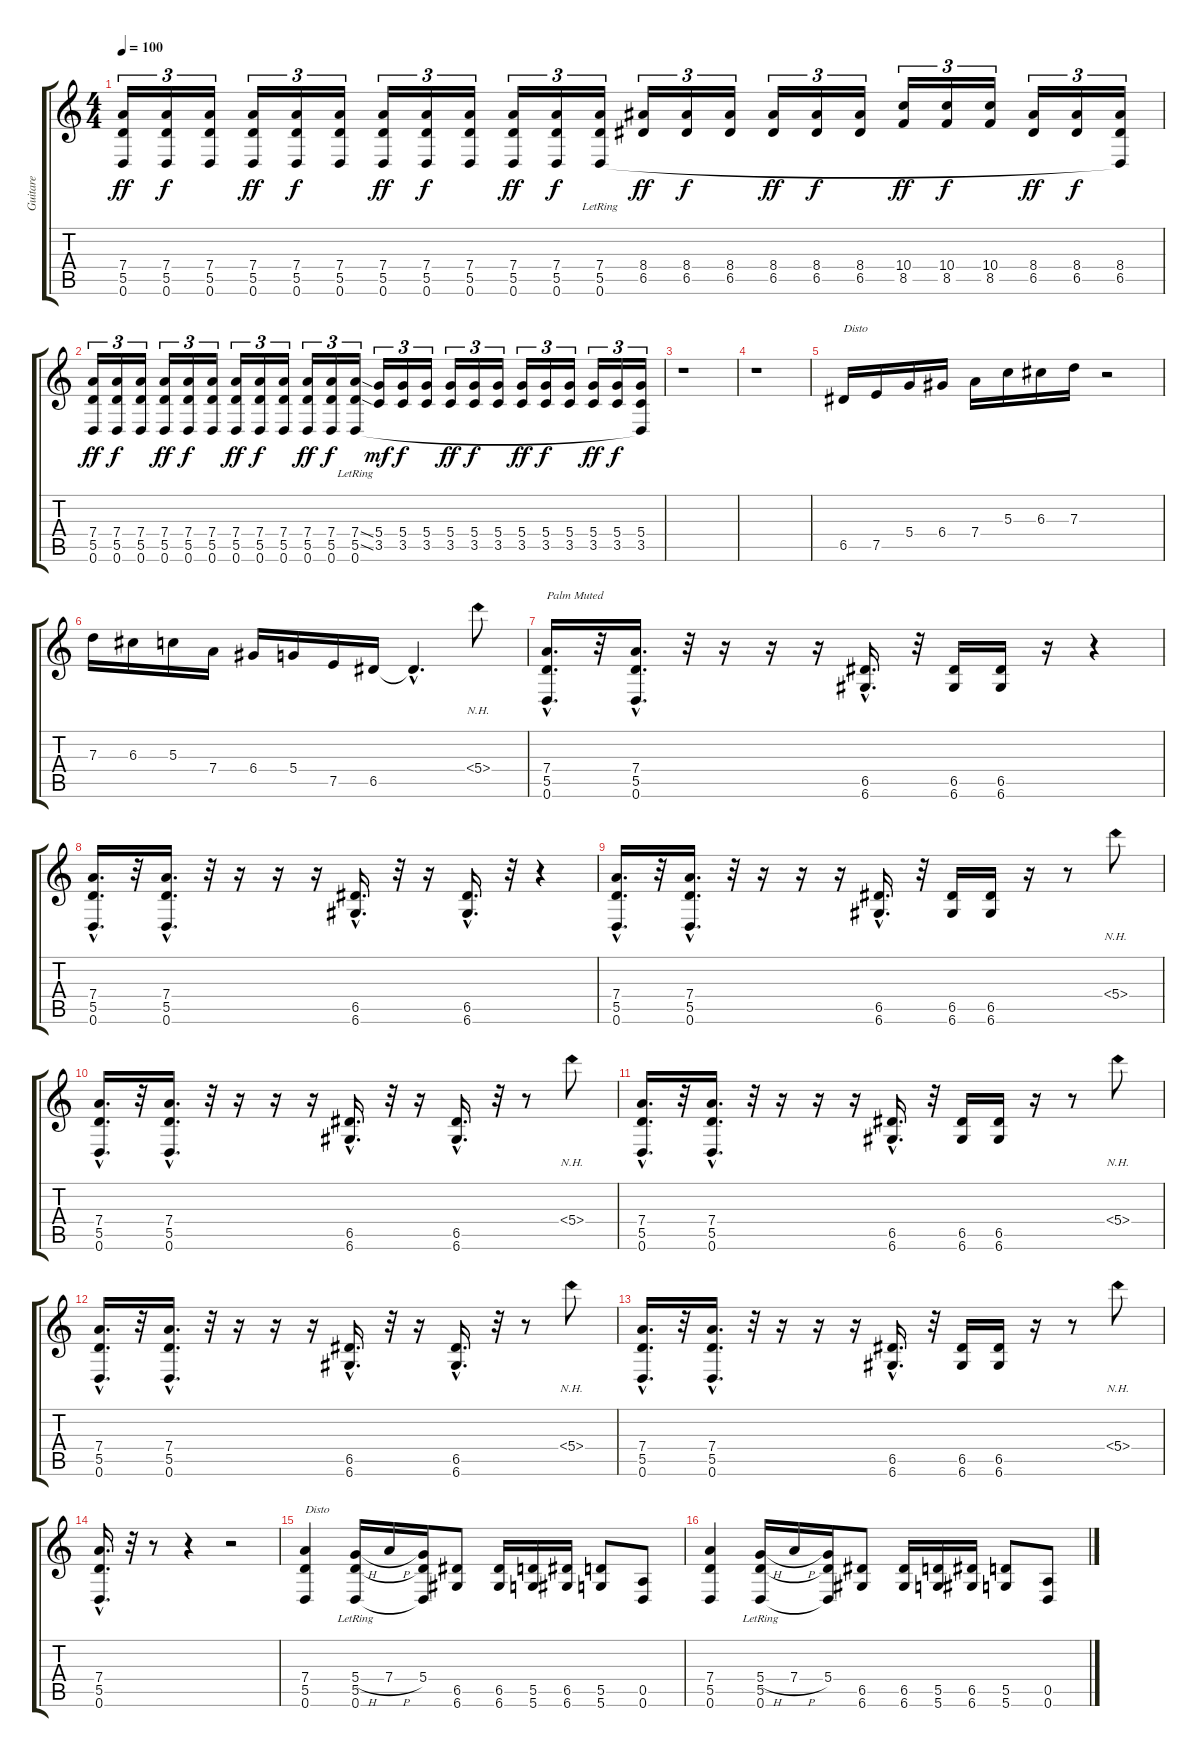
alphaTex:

\track ("Guitare" "Guitare") {instrument distortionguitar}
\staff {score tabs}
\tuning (E4 B3 G3 D3 A2 D2) {hide}
\ts (4 4)
\tempo 100
\clef g2
\ks c
(7.4 5.5 0.6).16{tu (3 2) dy ff} (7.4 5.5 0.6).16{tu (3 2) dy f} (7.4 5.5 0.6).16{tu (3 2)} (7.4 5.5 0.6).16{tu (3 2) dy ff} (7.4 5.5 0.6).16{tu (3 2) dy f} (7.4 5.5 0.6).16{tu (3 2)} (7.4 5.5 0.6).16{tu (3 2) dy ff} (7.4 5.5 0.6).16{tu (3 2) dy f} (7.4 5.5 0.6).16{tu (3 2)} (7.4 5.5 0.6).16{tu (3 2) dy ff} (7.4 5.5 0.6).16{tu (3 2) dy f} (7.4 5.5 0.6{lr}).16{tu (3 2)} (8.4 6.5).16{tu (3 2) dy ff} (8.4 6.5).16{tu (3 2) dy f} (8.4 6.5).16{tu (3 2)} (8.4 6.5).16{tu (3 2) dy ff} (8.4 6.5).16{tu (3 2) dy f} (8.4 6.5).16{tu (3 2)} (10.4 8.5).16{tu (3 2) dy ff} (10.4 8.5).16{tu (3 2) dy f} (10.4 8.5).16{tu (3 2)} (8.4 6.5).16{tu (3 2) dy ff} (8.4 6.5).16{tu (3 2) dy f} (8.4 6.5 0.6{t}).16{tu (3 2)} |
(7.4 5.5 0.6).16{tu (3 2) dy ff} (7.4 5.5 0.6).16{tu (3 2) dy f} (7.4 5.5 0.6).16{tu (3 2)} (7.4 5.5 0.6).16{tu (3 2) dy ff} (7.4 5.5 0.6).16{tu (3 2) dy f} (7.4 5.5 0.6).16{tu (3 2)} (7.4 5.5 0.6).16{tu (3 2) dy ff} (7.4 5.5 0.6).16{tu (3 2) dy f} (7.4 5.5 0.6).16{tu (3 2)} (7.4 5.5 0.6).16{tu (3 2) dy ff} (7.4 5.5 0.6).16{tu (3 2) dy f} (7.4{ss} 5.5{ss} 0.6{lr}).16{tu (3 2)} (5.4 3.5).16{tu (3 2) dy mf} (5.4 3.5).16{tu (3 2) dy f} (5.4 3.5).16{tu (3 2)} (5.4 3.5).16{tu (3 2) dy ff} (5.4 3.5).16{tu (3 2) dy f} (5.4 3.5).16{tu (3 2)} (5.4 3.5).16{tu (3 2) dy ff} (5.4 3.5).16{tu (3 2) dy f} (5.4 3.5).16{tu (3 2)} (5.4 3.5).16{tu (3 2) dy ff} (5.4 3.5).16{tu (3 2) dy f} (5.4 3.5 0.6{t}).16{tu (3 2)} |
r.1 |
r.1 |
6.5.16{txt "Disto"} 7.5.16 5.4.16 6.4.16 7.4.16 5.3.16 6.3.16 7.3.16 r.2 |
7.3.16 6.3.16 5.3.16 7.4.16 6.4.16 5.4.16 7.5.16 6.5.16 6.5{hac t}.4{d} 5.4{nh}.8 |
(7.4{hac} 5.5{hac} 0.6{hac}).16{d txt "Palm Muted"} r.32 (7.4{hac} 5.5{hac} 0.6{hac}).16{d} r.32 r.16 r.16 r.16 (6.5{hac} 6.6{hac}).16{d} r.32 (6.5 6.6).16 (6.5 6.6).16 r.16 r.4 |
(7.4{hac} 5.5{hac} 0.6{hac}).16{d} r.32 (7.4{hac} 5.5{hac} 0.6{hac}).16{d} r.32 r.16 r.16 r.16 (6.5{hac} 6.6{hac}).16{d} r.32 r.16 (6.5{hac} 6.6{hac}).16{d} r.32 r.4 |
(7.4{hac} 5.5{hac} 0.6{hac}).16{d} r.32 (7.4{hac} 5.5{hac} 0.6{hac}).16{d} r.32 r.16 r.16 r.16 (6.5{hac} 6.6{hac}).16{d} r.32 (6.5 6.6).16 (6.5 6.6).16 r.16 r.8 5.4{nh}.8 |
(7.4{hac} 5.5{hac} 0.6{hac}).16{d} r.32 (7.4{hac} 5.5{hac} 0.6{hac}).16{d} r.32 r.16 r.16 r.16 (6.5{hac} 6.6{hac}).16{d} r.32 r.16 (6.5{hac} 6.6{hac}).16{d} r.32 r.8 5.4{nh}.8 |
(7.4{hac} 5.5{hac} 0.6{hac}).16{d} r.32 (7.4{hac} 5.5{hac} 0.6{hac}).16{d} r.32 r.16 r.16 r.16 (6.5{hac} 6.6{hac}).16{d} r.32 (6.5 6.6).16 (6.5 6.6).16 r.16 r.8 5.4{nh}.8 |
(7.4{hac} 5.5{hac} 0.6{hac}).16{d} r.32 (7.4{hac} 5.5{hac} 0.6{hac}).16{d} r.32 r.16 r.16 r.16 (6.5{hac} 6.6{hac}).16{d} r.32 r.16 (6.5{hac} 6.6{hac}).16{d} r.32 r.8 5.4{nh}.8 |
(7.4{hac} 5.5{hac} 0.6{hac}).16{d} r.32 (7.4{hac} 5.5{hac} 0.6{hac}).16{d} r.32 r.16 r.16 r.16 (6.5{hac} 6.6{hac}).16{d} r.32 (6.5 6.6).16 (6.5 6.6).16 r.16 r.8 5.4{nh}.8 |
(7.4{hac} 5.5{hac} 0.6{hac}).16{d} r.32 r.8 r.4 r.2 |
(7.4 5.5 0.6).4{txt "Disto"} (5.4{h} 5.5{lr} 0.6).16 7.4{h}.16 (5.4 5.5{t} 0.6{t}).16 (6.5 6.6).8 (6.5 6.6).16 (5.5 5.6).16 (6.5 6.6).16 (5.5 5.6).8 (0.5 0.6).8 |
(7.4 5.5 0.6).4 (5.4{h} 5.5{lr} 0.6).16 7.4{h}.16 (5.4 5.5{t} 0.6{t}).16 (6.5 6.6).8 (6.5 6.6).16 (5.5 5.6).16 (6.5 6.6).16 (5.5 5.6).8 (0.5 0.6).8
